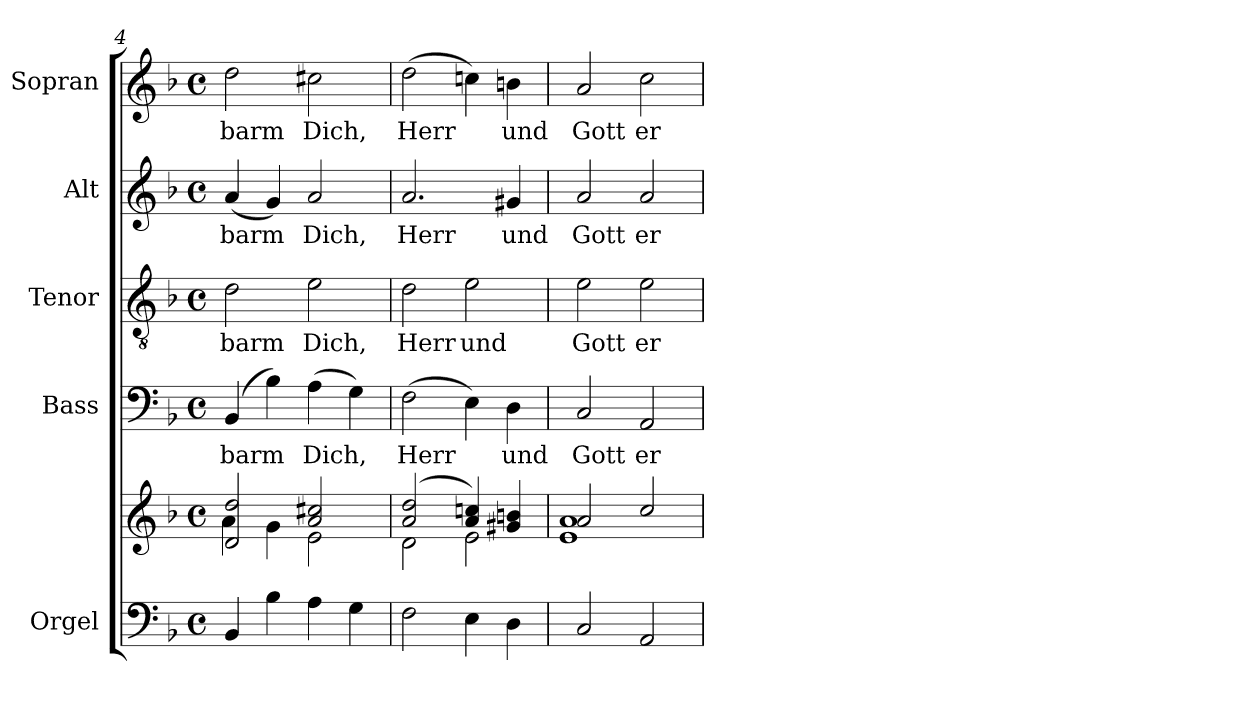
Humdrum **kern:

**kern	**kern	**kern	**text	**kern	**text	**kern	**text	**kern	**text
*part5	*part5	*part4	*part4	*part3	*part3	*part2	*part2	*part1	*part1
*staff6	*staff5	*staff4	*staff4	*staff3	*staff3	*staff2	*staff2	*staff1	*staff1
*I"Orgel	*	*I"Bass	*	*I"Tenor	*	*I"Alt	*	*I"Sopran	*
*I'Org.	*	*I'B.	*	*I'T.	*	*I'A.	*	*I'S.	*
*clefF4	*clefG2	*clefF4	*	*clefGv2	*	*clefG2	*	*clefG2	*
*k[b-]	*k[b-]	*k[b-]	*	*k[b-]	*	*k[b-]	*	*k[b-]	*
*F:	*F:	*F:	*	*F:	*	*F:	*	*F:	*
*M4/4	*M4/4	*M4/4	*	*M4/4	*	*M4/4	*	*M4/4	*
*met(c)	*met(c)	*met(c)	*	*met(c)	*	*met(c)	*	*met(c)	*
=4	=4	=4	=4	=4	=4	=4	=4	=4	=4
*	*^	*	*	*	*	*	*	*	*
4BB-/	2d/ 2dd/	4a\	(4BB-/	-barm	2d\	-barm	(4a/	-barm	2dd\	-barm
4B-\	.	4g\	4B-\)	.	.	.	4g/)	.	.	.
4A\	2a/ 2cc#X/	2e\	(4A\	Dich,	2e\	Dich,	2a/	Dich,	2cc#X\	Dich,
4G\	.	.	4G\)	.	.	.	.	.	.	.
=5	=5	=5	=5	=5	=5	=5	=5	=5	=5	=5
2F\	(2a/ 2dd/	2d\	(2F\	Herr	2d\	Herr	2.a/	Herr	(2dd\	Herr
4E\	4a/ 4ccn/)	2e\	4E\)	.	2e\	und	.	.	4ccn\)	.
4D\	4g#X/ 4bn/	.	4D\	und	.	.	4g#X/	und	4bn\	und
!!LO:PB:g=z
=6	=6	=6	=6	=6	=6	=6	=6	=6	=6	=6
2C/	2a/	1e 1a	2C/	Gott	2e\	Gott	2a/	Gott	2a/	Gott
2AA/	2cc/	.	2AA/	er-	2e\	er-	2a/	er-	2cc\	er-
*	*v	*v	*	*	*	*	*	*	*	*
=	=	=	=	=	=	=	=	=	=
*-	*-	*-	*-	*-	*-	*-	*-	*-	*-
